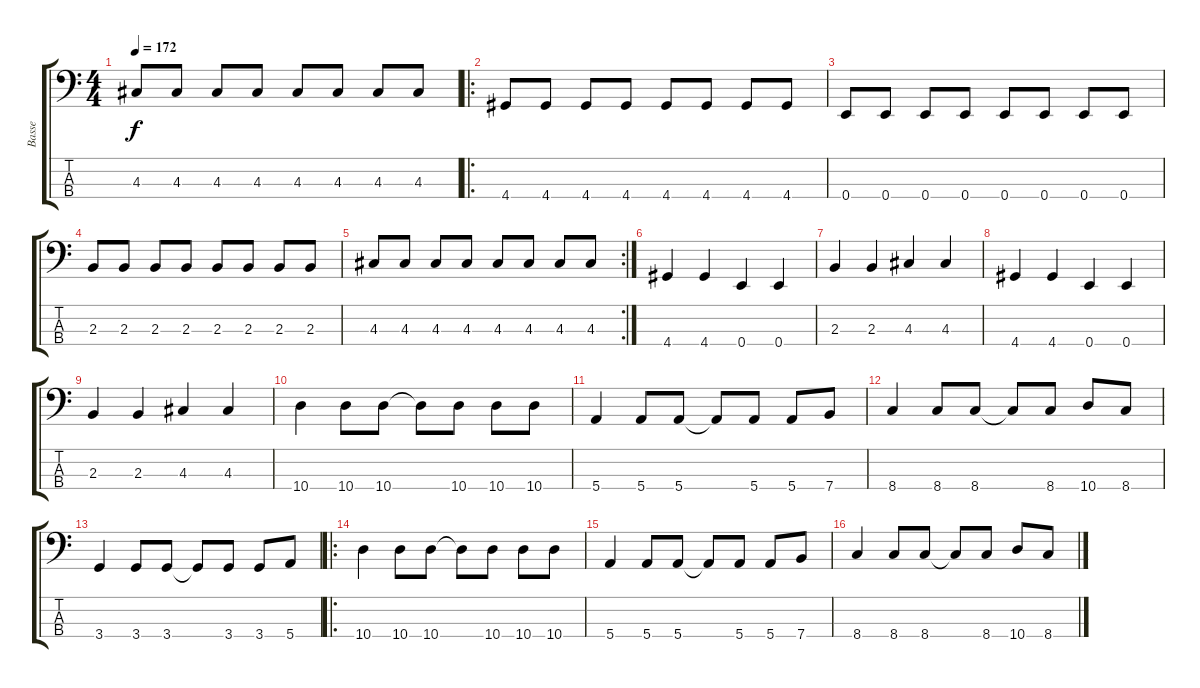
\track ("Basse" "Basse") {instrument electricbasspick}
\staff {score tabs}
\tuning (G2 D2 A1 E1) {hide}
\ts (4 4)
\tempo 172
\clef f4
\ks c
4.3.8{dy f} 4.3.8 4.3.8 4.3.8 4.3.8 4.3.8 4.3.8 4.3.8 |
\ro
4.4.8 4.4.8 4.4.8 4.4.8 4.4.8 4.4.8 4.4.8 4.4.8 |
0.4.8 0.4.8 0.4.8 0.4.8 0.4.8 0.4.8 0.4.8 0.4.8 |
2.3.8 2.3.8 2.3.8 2.3.8 2.3.8 2.3.8 2.3.8 2.3.8 |
\rc 2
4.3.8 4.3.8 4.3.8 4.3.8 4.3.8 4.3.8 4.3.8 4.3.8 |
4.4.4 4.4.4 0.4.4 0.4.4 |
2.3.4 2.3.4 4.3.4 4.3.4 |
4.4.4 4.4.4 0.4.4 0.4.4 |
2.3.4 2.3.4 4.3.4 4.3.4 |
10.4.4 10.4.8 10.4.8 10.4{t}.8 10.4.8 10.4.8 10.4.8 |
5.4.4 5.4.8 5.4.8 5.4{t}.8 5.4.8 5.4.8 7.4.8 |
8.4.4 8.4.8 8.4.8 8.4{t}.8 8.4.8 10.4.8 8.4.8 |
3.4.4 3.4.8 3.4.8 3.4{t}.8 3.4.8 3.4.8 5.4.8 |
\ro
10.4.4 10.4.8 10.4.8 10.4{t}.8 10.4.8 10.4.8 10.4.8 |
5.4.4 5.4.8 5.4.8 5.4{t}.8 5.4.8 5.4.8 7.4.8 |
8.4.4 8.4.8 8.4.8 8.4{t}.8 8.4.8 10.4.8 8.4.8
